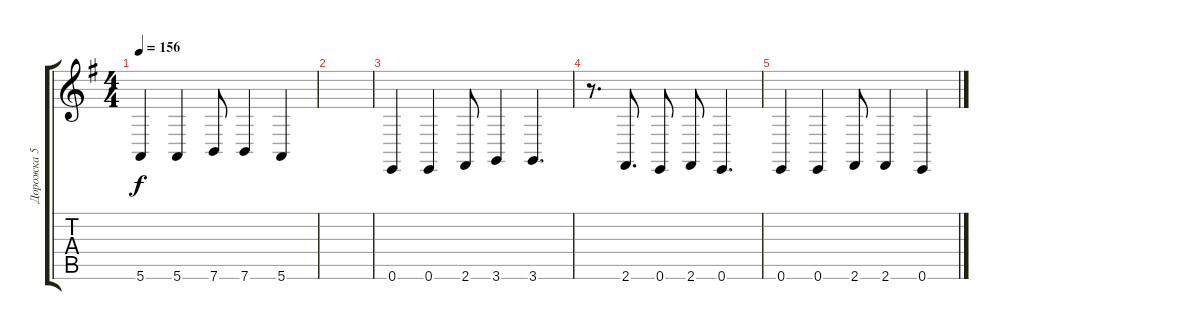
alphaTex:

\track ("Дорожка 5" "Дорожка 5") {instrument lead8bassandlead}
\staff {score tabs}
\tuning (E4 B3 G3 D3 A2 E2) {hide}
\ts (4 4)
\tempo 156
\clef g2
\ks g
5.6.4{dy f} 5.6.4 7.6.8 7.6.4 5.6.4 |
|
0.6.4 0.6.4 2.6.8 3.6.4 3.6.4{d} |
r.8{d} 2.6.8{d} 0.6.8 2.6.8 0.6.4{d} |
0.6.4 0.6.4 2.6.8 2.6.4 0.6.4
